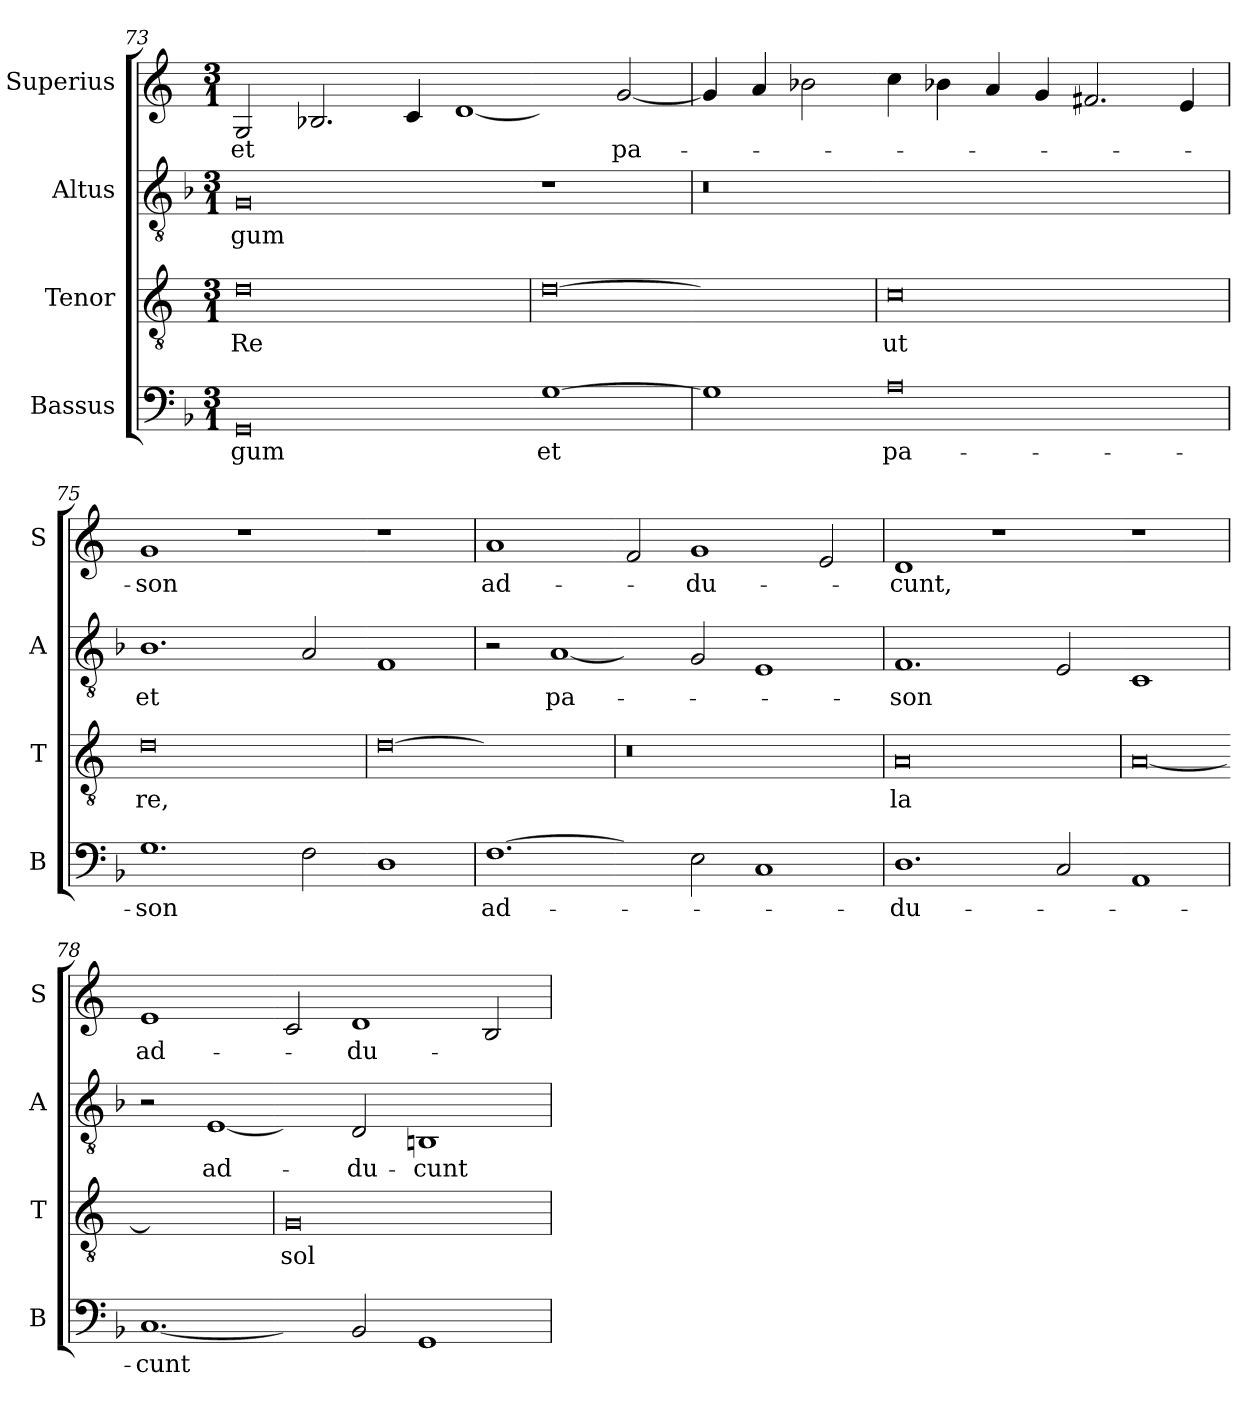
**kern	**text	**kern	**text	**kern	**text	**kern	**text
*part4	*part4	*part3	*part3	*part2	*part2	*part1	*part1
*staff4	*staff4	*staff3	*staff3	*staff2	*staff2	*staff1	*staff1
*I"Bassus	*	*I"Tenor	*	*I"Altus	*	*I"Superius	*
*I'B	*	*I'T	*	*I'A	*	*I'S	*
*clefF4	*	*clefGv2	*	*clefGv2	*	*clefG2	*
*k[b-]	*	*k[]	*	*k[b-]	*	*k[]	*
*M3/1	*	*M3/1	*	*M3/1	*	*M3/1	*
=73	=73	=73	=73	=73	=73	=73	=73
0GG	-gum	[y0d	Re	0G	-gum	2G	et
.	.	.	.	.	.	2.B-X	.
.	.	.	.	.	.	4c	.
!	!	!	!	!	!	!LO:N:vis=1	!
.	.	.	.	.	.	[2d	.
=-	=-	=	=-	=-	=-	=-	=-
!	!	!LO:N:vis=0	!	!	!	!	!
[1G	et	1d_	.	1r	.	2dyy]	.
.	.	.	.	.	.	[2g	pa-
=74	=74	=74-	=74	=74	=74	=74	=74
!	!	!	!	!LO:N:vis=0.	!	!	!
1G]	.	1dyy]	.	1r	.	4g]	.
.	.	.	.	.	.	4a	.
.	.	.	.	.	.	2b-X	.
=-	=-	=	=-	=-	=-	=-	=-
0A	pa-	0c	ut	0ryy	.	4cc	.
.	.	.	.	.	.	4b-X	.
.	.	.	.	.	.	4a	.
.	.	.	.	.	.	4g	.
.	.	.	.	.	.	2.f#X	.
.	.	.	.	.	.	4e	.
=75	=75	=75	=75	=75	=75	=75	=75
1.G	-son	[y0d	re,	1.B-	et	1g	-son
.	.	.	.	.	.	1r	.
2F	.	.	.	2A	.	.	.
=-	=-	=	=-	=-	=-	=-	=-
!	!	!LO:N:vis=0	!	!	!	!	!
1D	.	1d_	.	1F	.	1r	.
=76	=76	=76-	=76	=76	=76	=76	=76
!LO:N:vis=1.	!	!	!	!	!	!	!
[1F	ad-	1dyy]	.	2r	.	1a	ad-
!	!	!	!	!LO:N:vis=1	!	!	!
.	.	.	.	[2A	pa-	.	.
=-	=-	=	=-	=-	=-	=-	=-
2Fyy]	.	0r	.	2Ayy]	.	2f	.
2E	.	.	.	2G	.	1g	-du-
1C	.	.	.	1E	.	.	.
.	.	.	.	.	.	2e	.
=77	=77	=77	=77	=77	=77	=77	=77
1.D	-du-	[y0A	la	1.F	-son	1d	-cunt,
.	.	.	.	.	.	1r	.
2C	.	.	.	2E	.	.	.
=-	=-	=	=-	=-	=-	=-	=-
!	!	!LO:N:vis=0	!	!	!	!	!
1AA	.	1A_	.	1C	.	1r	.
=78	=78	=78-	=78	=78	=78	=78	=78
!LO:N:vis=1.	!	!	!	!	!	!	!
[1C	-cunt	1Ayy]	.	2r	.	1e	ad-
!	!	!	!	!LO:N:vis=1	!	!	!
.	.	.	.	[2E	ad-	.	.
=-	=-	=	=-	=-	=-	=-	=-
2Cyy]	.	0G	sol	2Eyy]	.	2c	.
2BB-	.	.	.	2D	-du-	1d	-du-
1GG	.	.	.	1BBn	-cunt	.	.
.	.	.	.	.	.	2B	.
=	=	=	=	=	=	=	=
*-	*-	*-	*-	*-	*-	*-	*-
